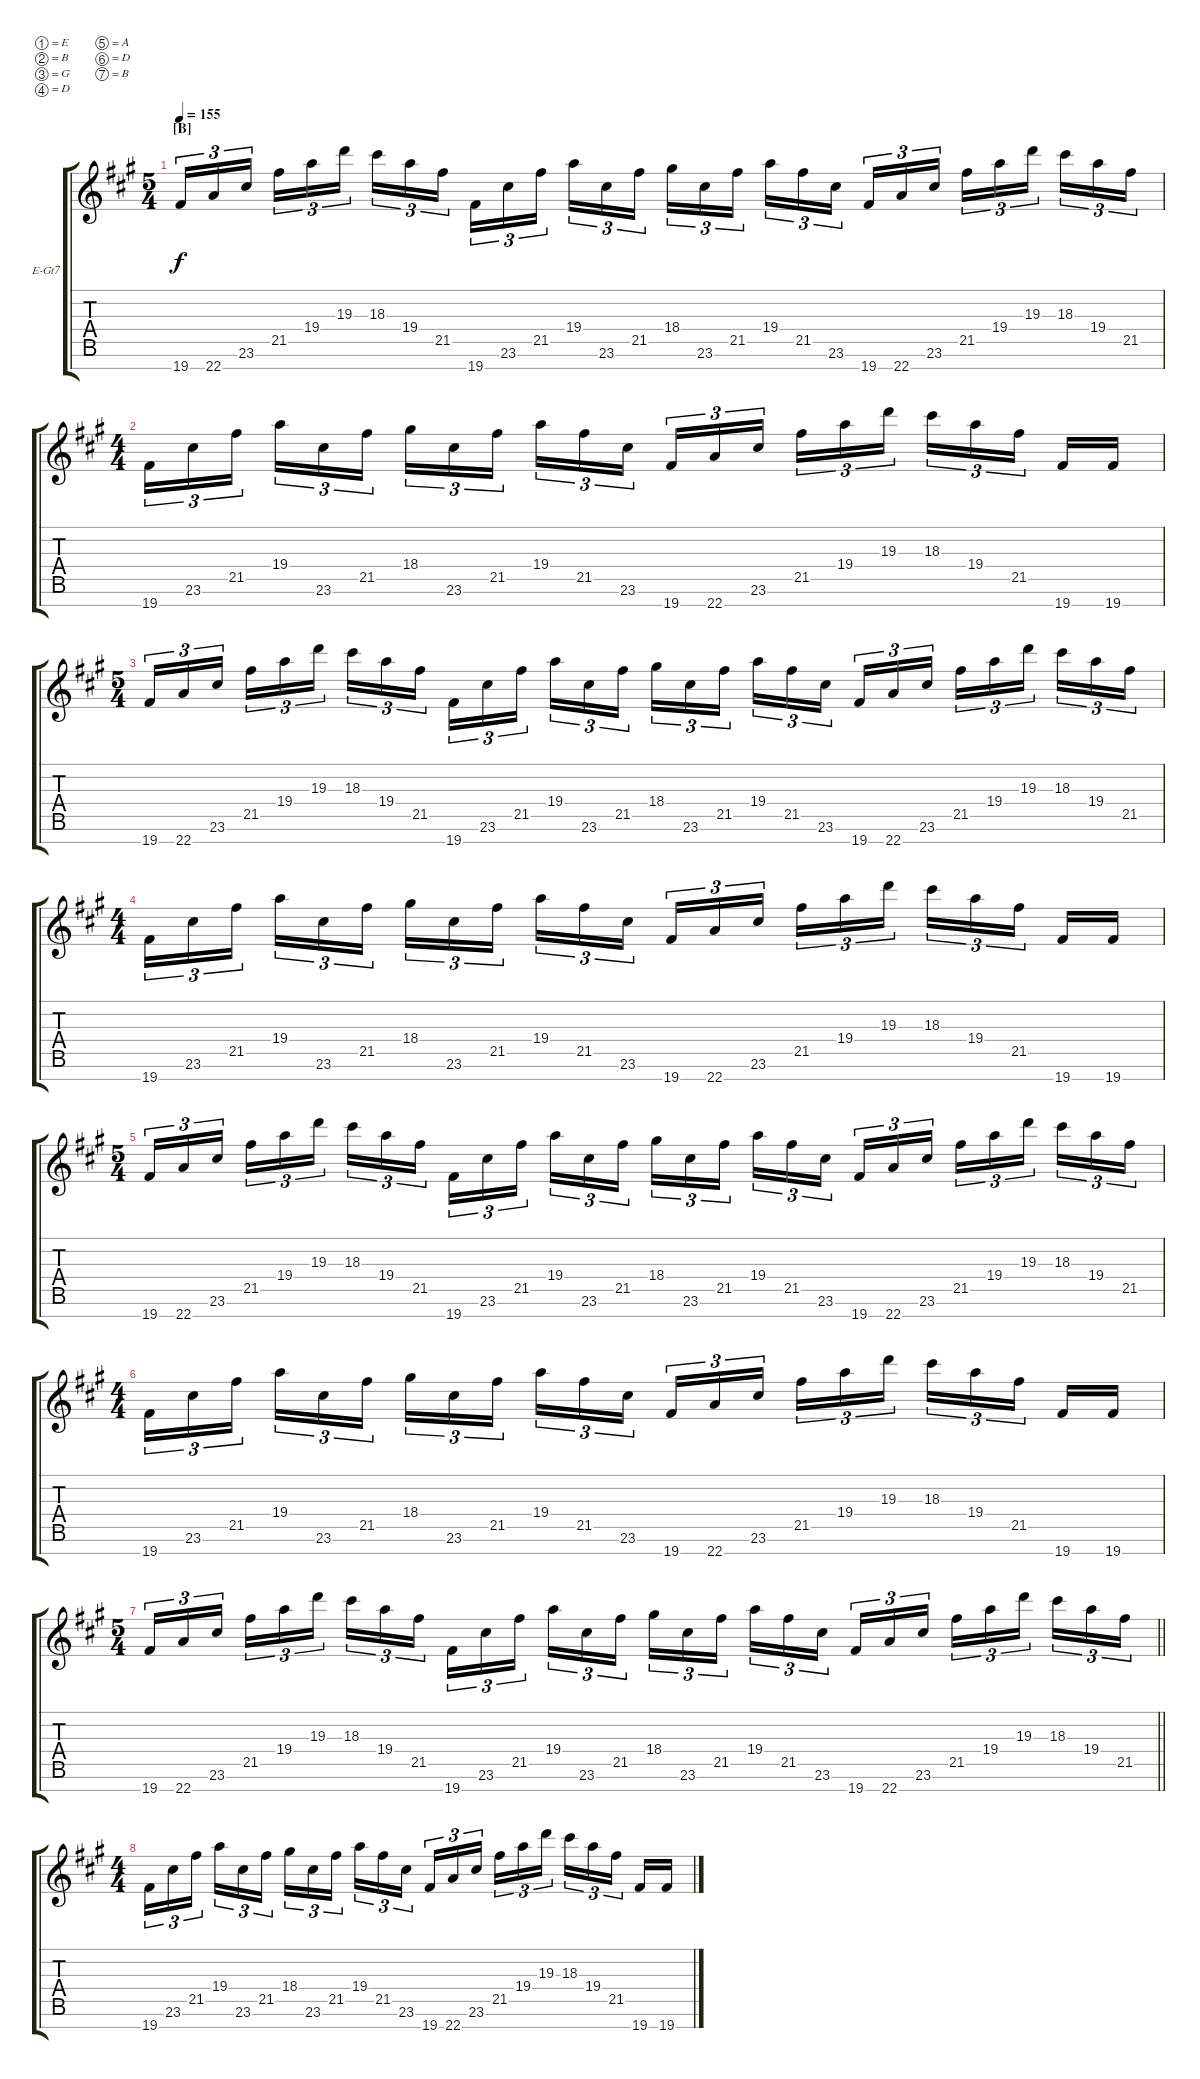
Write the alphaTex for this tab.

\bracketExtendMode groupsimilarinstruments
\firstSystemTrackNameOrientation horizontal
\otherSystemsTrackNameOrientation horizontal
\track ("Guitar 1" "E-Gt7") {instrument distortionguitar}
\staff {score tabs}
\tuning (E4 B3 G3 D3 A2 D2 B1)
\ts (5 4)
\section ("B" "")
\tempo 155
\clef g2
\ks a
19.7.16{tu (3 2) dy f} 22.7.16{tu (3 2)} 23.6.16{tu (3 2)} 21.5.16{tu (3 2)} 19.4.16{tu (3 2)} 19.3.16{tu (3 2)} 18.3.16{tu (3 2)} 19.4.16{tu (3 2)} 21.5.16{tu (3 2)} 19.7.16{tu (3 2)} 23.6.16{tu (3 2)} 21.5.16{tu (3 2)} 19.4.16{tu (3 2)} 23.6.16{tu (3 2)} 21.5.16{tu (3 2)} 18.4.16{tu (3 2)} 23.6.16{tu (3 2)} 21.5.16{tu (3 2)} 19.4.16{tu (3 2)} 21.5.16{tu (3 2)} 23.6.16{tu (3 2)} 19.7.16{tu (3 2)} 22.7.16{tu (3 2)} 23.6.16{tu (3 2)} 21.5.16{tu (3 2)} 19.4.16{tu (3 2)} 19.3.16{tu (3 2)} 18.3.16{tu (3 2)} 19.4.16{tu (3 2)} 21.5.16{tu (3 2)} |
\ts (4 4)
\beaming (8 2 2 2 2 2)
19.7.16{tu (3 2)} 23.6.16{tu (3 2)} 21.5.16{tu (3 2)} 19.4.16{tu (3 2)} 23.6.16{tu (3 2)} 21.5.16{tu (3 2)} 18.4.16{tu (3 2)} 23.6.16{tu (3 2)} 21.5.16{tu (3 2)} 19.4.16{tu (3 2)} 21.5.16{tu (3 2)} 23.6.16{tu (3 2)} 19.7.16{tu (3 2)} 22.7.16{tu (3 2)} 23.6.16{tu (3 2)} 21.5.16{tu (3 2)} 19.4.16{tu (3 2)} 19.3.16{tu (3 2)} 18.3.16{tu (3 2)} 19.4.16{tu (3 2)} 21.5.16{tu (3 2)} 19.7.16 19.7.16 |
\ts (5 4)
\beaming (8 2 2 2 2 2)
19.7.16{tu (3 2)} 22.7.16{tu (3 2)} 23.6.16{tu (3 2)} 21.5.16{tu (3 2)} 19.4.16{tu (3 2)} 19.3.16{tu (3 2)} 18.3.16{tu (3 2)} 19.4.16{tu (3 2)} 21.5.16{tu (3 2)} 19.7.16{tu (3 2)} 23.6.16{tu (3 2)} 21.5.16{tu (3 2)} 19.4.16{tu (3 2)} 23.6.16{tu (3 2)} 21.5.16{tu (3 2)} 18.4.16{tu (3 2)} 23.6.16{tu (3 2)} 21.5.16{tu (3 2)} 19.4.16{tu (3 2)} 21.5.16{tu (3 2)} 23.6.16{tu (3 2)} 19.7.16{tu (3 2)} 22.7.16{tu (3 2)} 23.6.16{tu (3 2)} 21.5.16{tu (3 2)} 19.4.16{tu (3 2)} 19.3.16{tu (3 2)} 18.3.16{tu (3 2)} 19.4.16{tu (3 2)} 21.5.16{tu (3 2)} |
\ts (4 4)
\beaming (8 2 2 2 2 2)
19.7.16{tu (3 2)} 23.6.16{tu (3 2)} 21.5.16{tu (3 2)} 19.4.16{tu (3 2)} 23.6.16{tu (3 2)} 21.5.16{tu (3 2)} 18.4.16{tu (3 2)} 23.6.16{tu (3 2)} 21.5.16{tu (3 2)} 19.4.16{tu (3 2)} 21.5.16{tu (3 2)} 23.6.16{tu (3 2)} 19.7.16{tu (3 2)} 22.7.16{tu (3 2)} 23.6.16{tu (3 2)} 21.5.16{tu (3 2)} 19.4.16{tu (3 2)} 19.3.16{tu (3 2)} 18.3.16{tu (3 2)} 19.4.16{tu (3 2)} 21.5.16{tu (3 2)} 19.7.16 19.7.16 |
\ts (5 4)
\beaming (8 2 2 2 2 2)
19.7.16{tu (3 2)} 22.7.16{tu (3 2)} 23.6.16{tu (3 2)} 21.5.16{tu (3 2)} 19.4.16{tu (3 2)} 19.3.16{tu (3 2)} 18.3.16{tu (3 2)} 19.4.16{tu (3 2)} 21.5.16{tu (3 2)} 19.7.16{tu (3 2)} 23.6.16{tu (3 2)} 21.5.16{tu (3 2)} 19.4.16{tu (3 2)} 23.6.16{tu (3 2)} 21.5.16{tu (3 2)} 18.4.16{tu (3 2)} 23.6.16{tu (3 2)} 21.5.16{tu (3 2)} 19.4.16{tu (3 2)} 21.5.16{tu (3 2)} 23.6.16{tu (3 2)} 19.7.16{tu (3 2)} 22.7.16{tu (3 2)} 23.6.16{tu (3 2)} 21.5.16{tu (3 2)} 19.4.16{tu (3 2)} 19.3.16{tu (3 2)} 18.3.16{tu (3 2)} 19.4.16{tu (3 2)} 21.5.16{tu (3 2)} |
\ts (4 4)
\beaming (8 2 2 2 2 2)
19.7.16{tu (3 2)} 23.6.16{tu (3 2)} 21.5.16{tu (3 2)} 19.4.16{tu (3 2)} 23.6.16{tu (3 2)} 21.5.16{tu (3 2)} 18.4.16{tu (3 2)} 23.6.16{tu (3 2)} 21.5.16{tu (3 2)} 19.4.16{tu (3 2)} 21.5.16{tu (3 2)} 23.6.16{tu (3 2)} 19.7.16{tu (3 2)} 22.7.16{tu (3 2)} 23.6.16{tu (3 2)} 21.5.16{tu (3 2)} 19.4.16{tu (3 2)} 19.3.16{tu (3 2)} 18.3.16{tu (3 2)} 19.4.16{tu (3 2)} 21.5.16{tu (3 2)} 19.7.16 19.7.16 |
\ts (5 4)
\beaming (8 2 2 2 2 2)
\barLineRight lightlight
19.7.16{tu (3 2)} 22.7.16{tu (3 2)} 23.6.16{tu (3 2)} 21.5.16{tu (3 2)} 19.4.16{tu (3 2)} 19.3.16{tu (3 2)} 18.3.16{tu (3 2)} 19.4.16{tu (3 2)} 21.5.16{tu (3 2)} 19.7.16{tu (3 2)} 23.6.16{tu (3 2)} 21.5.16{tu (3 2)} 19.4.16{tu (3 2)} 23.6.16{tu (3 2)} 21.5.16{tu (3 2)} 18.4.16{tu (3 2)} 23.6.16{tu (3 2)} 21.5.16{tu (3 2)} 19.4.16{tu (3 2)} 21.5.16{tu (3 2)} 23.6.16{tu (3 2)} 19.7.16{tu (3 2)} 22.7.16{tu (3 2)} 23.6.16{tu (3 2)} 21.5.16{tu (3 2)} 19.4.16{tu (3 2)} 19.3.16{tu (3 2)} 18.3.16{tu (3 2)} 19.4.16{tu (3 2)} 21.5.16{tu (3 2)} |
\ts (4 4)
\beaming (8 2 2 2 2 2)
19.7.16{tu (3 2)} 23.6.16{tu (3 2)} 21.5.16{tu (3 2)} 19.4.16{tu (3 2)} 23.6.16{tu (3 2)} 21.5.16{tu (3 2)} 18.4.16{tu (3 2)} 23.6.16{tu (3 2)} 21.5.16{tu (3 2)} 19.4.16{tu (3 2)} 21.5.16{tu (3 2)} 23.6.16{tu (3 2)} 19.7.16{tu (3 2)} 22.7.16{tu (3 2)} 23.6.16{tu (3 2)} 21.5.16{tu (3 2)} 19.4.16{tu (3 2)} 19.3.16{tu (3 2)} 18.3.16{tu (3 2)} 19.4.16{tu (3 2)} 21.5.16{tu (3 2)} 19.7.16 19.7.16
